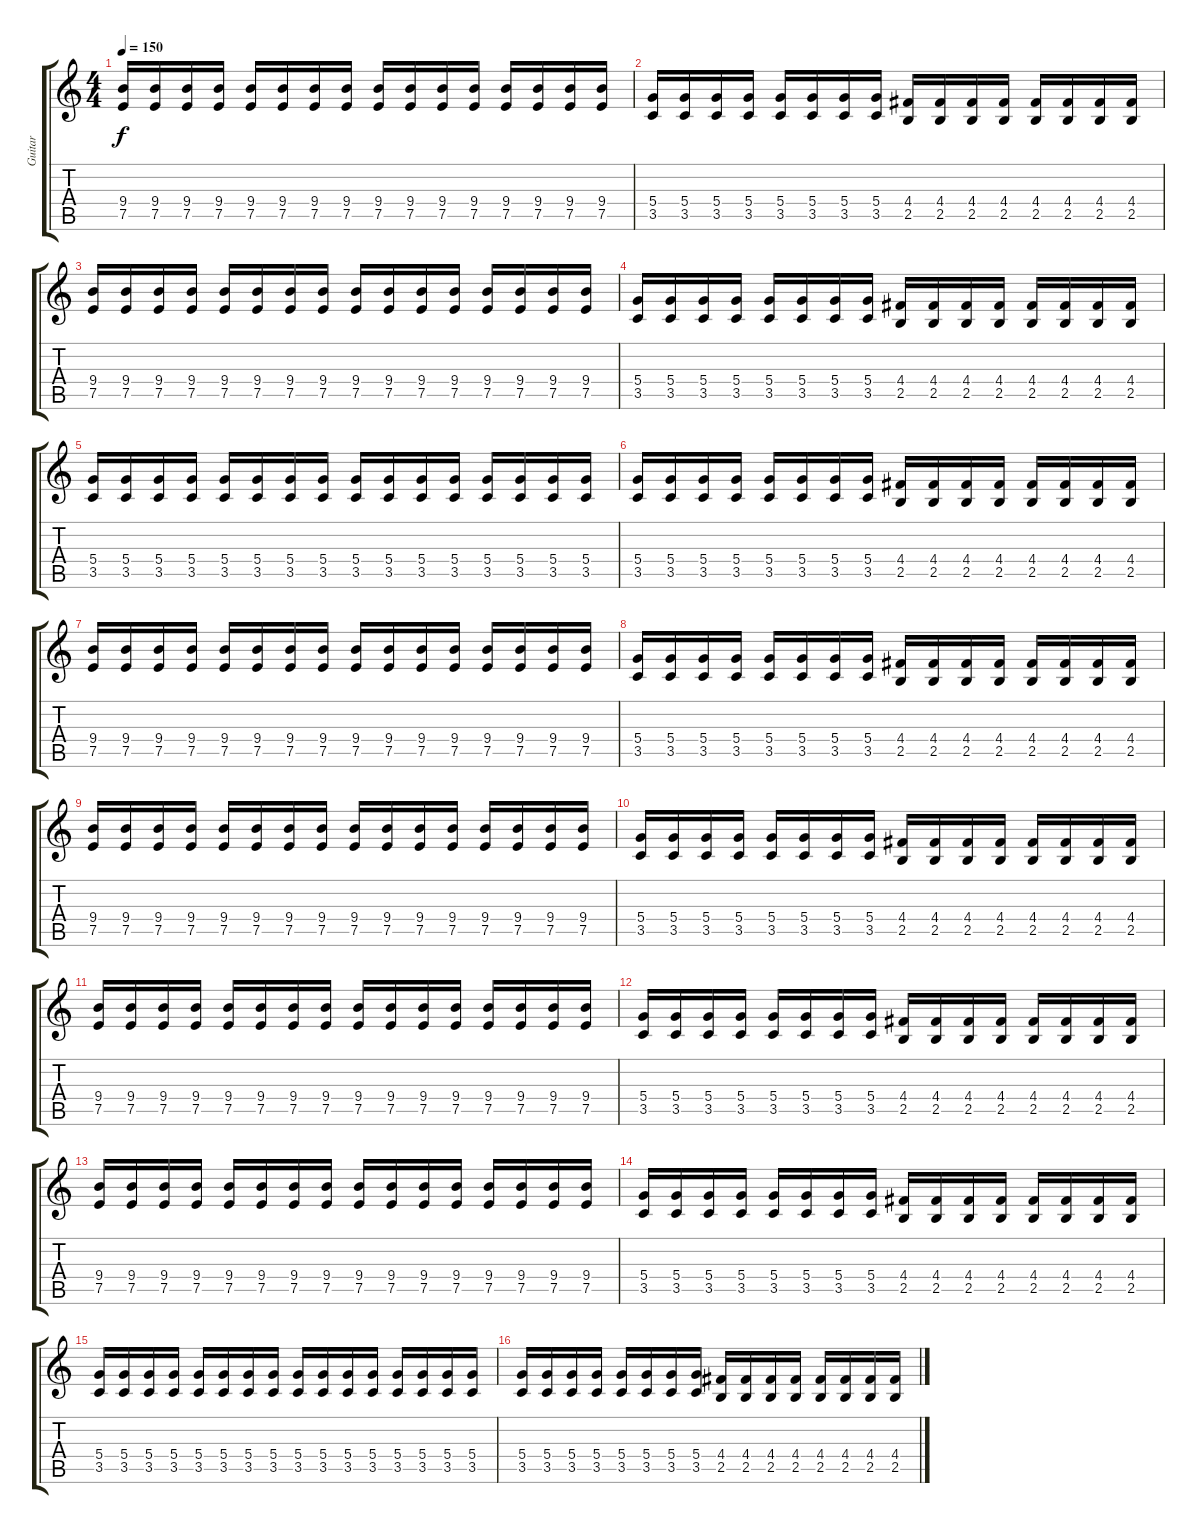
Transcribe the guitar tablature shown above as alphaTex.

\track ("Guitar" "Guitar") {instrument distortionguitar}
\staff {score tabs}
\tuning (E4 B3 G3 D3 A2 E2) {hide}
\ts (4 4)
\tempo 150
\clef g2
\ks c
(9.4 7.5).16{dy f} (9.4 7.5).16 (9.4 7.5).16 (9.4 7.5).16 (9.4 7.5).16 (9.4 7.5).16 (9.4 7.5).16 (9.4 7.5).16 (9.4 7.5).16 (9.4 7.5).16 (9.4 7.5).16 (9.4 7.5).16 (9.4 7.5).16 (9.4 7.5).16 (9.4 7.5).16 (9.4 7.5).16 |
(5.4 3.5).16 (5.4 3.5).16 (5.4 3.5).16 (5.4 3.5).16 (5.4 3.5).16 (5.4 3.5).16 (5.4 3.5).16 (5.4 3.5).16 (4.4 2.5).16 (4.4 2.5).16 (4.4 2.5).16 (4.4 2.5).16 (4.4 2.5).16 (4.4 2.5).16 (4.4 2.5).16 (4.4 2.5).16 |
(9.4 7.5).16 (9.4 7.5).16 (9.4 7.5).16 (9.4 7.5).16 (9.4 7.5).16 (9.4 7.5).16 (9.4 7.5).16 (9.4 7.5).16 (9.4 7.5).16 (9.4 7.5).16 (9.4 7.5).16 (9.4 7.5).16 (9.4 7.5).16 (9.4 7.5).16 (9.4 7.5).16 (9.4 7.5).16 |
(5.4 3.5).16 (5.4 3.5).16 (5.4 3.5).16 (5.4 3.5).16 (5.4 3.5).16 (5.4 3.5).16 (5.4 3.5).16 (5.4 3.5).16 (4.4 2.5).16 (4.4 2.5).16 (4.4 2.5).16 (4.4 2.5).16 (4.4 2.5).16 (4.4 2.5).16 (4.4 2.5).16 (4.4 2.5).16 |
(5.4 3.5).16 (5.4 3.5).16 (5.4 3.5).16 (5.4 3.5).16 (5.4 3.5).16 (5.4 3.5).16 (5.4 3.5).16 (5.4 3.5).16 (5.4 3.5).16 (5.4 3.5).16 (5.4 3.5).16 (5.4 3.5).16 (5.4 3.5).16 (5.4 3.5).16 (5.4 3.5).16 (5.4 3.5).16 |
(5.4 3.5).16 (5.4 3.5).16 (5.4 3.5).16 (5.4 3.5).16 (5.4 3.5).16 (5.4 3.5).16 (5.4 3.5).16 (5.4 3.5).16 (4.4 2.5).16 (4.4 2.5).16 (4.4 2.5).16 (4.4 2.5).16 (4.4 2.5).16 (4.4 2.5).16 (4.4 2.5).16 (4.4 2.5).16 |
(9.4 7.5).16 (9.4 7.5).16 (9.4 7.5).16 (9.4 7.5).16 (9.4 7.5).16 (9.4 7.5).16 (9.4 7.5).16 (9.4 7.5).16 (9.4 7.5).16 (9.4 7.5).16 (9.4 7.5).16 (9.4 7.5).16 (9.4 7.5).16 (9.4 7.5).16 (9.4 7.5).16 (9.4 7.5).16 |
(5.4 3.5).16 (5.4 3.5).16 (5.4 3.5).16 (5.4 3.5).16 (5.4 3.5).16 (5.4 3.5).16 (5.4 3.5).16 (5.4 3.5).16 (4.4 2.5).16 (4.4 2.5).16 (4.4 2.5).16 (4.4 2.5).16 (4.4 2.5).16 (4.4 2.5).16 (4.4 2.5).16 (4.4 2.5).16 |
(9.4 7.5).16 (9.4 7.5).16 (9.4 7.5).16 (9.4 7.5).16 (9.4 7.5).16 (9.4 7.5).16 (9.4 7.5).16 (9.4 7.5).16 (9.4 7.5).16 (9.4 7.5).16 (9.4 7.5).16 (9.4 7.5).16 (9.4 7.5).16 (9.4 7.5).16 (9.4 7.5).16 (9.4 7.5).16 |
(5.4 3.5).16 (5.4 3.5).16 (5.4 3.5).16 (5.4 3.5).16 (5.4 3.5).16 (5.4 3.5).16 (5.4 3.5).16 (5.4 3.5).16 (4.4 2.5).16 (4.4 2.5).16 (4.4 2.5).16 (4.4 2.5).16 (4.4 2.5).16 (4.4 2.5).16 (4.4 2.5).16 (4.4 2.5).16 |
(9.4 7.5).16 (9.4 7.5).16 (9.4 7.5).16 (9.4 7.5).16 (9.4 7.5).16 (9.4 7.5).16 (9.4 7.5).16 (9.4 7.5).16 (9.4 7.5).16 (9.4 7.5).16 (9.4 7.5).16 (9.4 7.5).16 (9.4 7.5).16 (9.4 7.5).16 (9.4 7.5).16 (9.4 7.5).16 |
(5.4 3.5).16 (5.4 3.5).16 (5.4 3.5).16 (5.4 3.5).16 (5.4 3.5).16 (5.4 3.5).16 (5.4 3.5).16 (5.4 3.5).16 (4.4 2.5).16 (4.4 2.5).16 (4.4 2.5).16 (4.4 2.5).16 (4.4 2.5).16 (4.4 2.5).16 (4.4 2.5).16 (4.4 2.5).16 |
(9.4 7.5).16 (9.4 7.5).16 (9.4 7.5).16 (9.4 7.5).16 (9.4 7.5).16 (9.4 7.5).16 (9.4 7.5).16 (9.4 7.5).16 (9.4 7.5).16 (9.4 7.5).16 (9.4 7.5).16 (9.4 7.5).16 (9.4 7.5).16 (9.4 7.5).16 (9.4 7.5).16 (9.4 7.5).16 |
(5.4 3.5).16 (5.4 3.5).16 (5.4 3.5).16 (5.4 3.5).16 (5.4 3.5).16 (5.4 3.5).16 (5.4 3.5).16 (5.4 3.5).16 (4.4 2.5).16 (4.4 2.5).16 (4.4 2.5).16 (4.4 2.5).16 (4.4 2.5).16 (4.4 2.5).16 (4.4 2.5).16 (4.4 2.5).16 |
(5.4 3.5).16 (5.4 3.5).16 (5.4 3.5).16 (5.4 3.5).16 (5.4 3.5).16 (5.4 3.5).16 (5.4 3.5).16 (5.4 3.5).16 (5.4 3.5).16 (5.4 3.5).16 (5.4 3.5).16 (5.4 3.5).16 (5.4 3.5).16 (5.4 3.5).16 (5.4 3.5).16 (5.4 3.5).16 |
(5.4 3.5).16 (5.4 3.5).16 (5.4 3.5).16 (5.4 3.5).16 (5.4 3.5).16 (5.4 3.5).16 (5.4 3.5).16 (5.4 3.5).16 (4.4 2.5).16 (4.4 2.5).16 (4.4 2.5).16 (4.4 2.5).16 (4.4 2.5).16 (4.4 2.5).16 (4.4 2.5).16 (4.4 2.5).16
